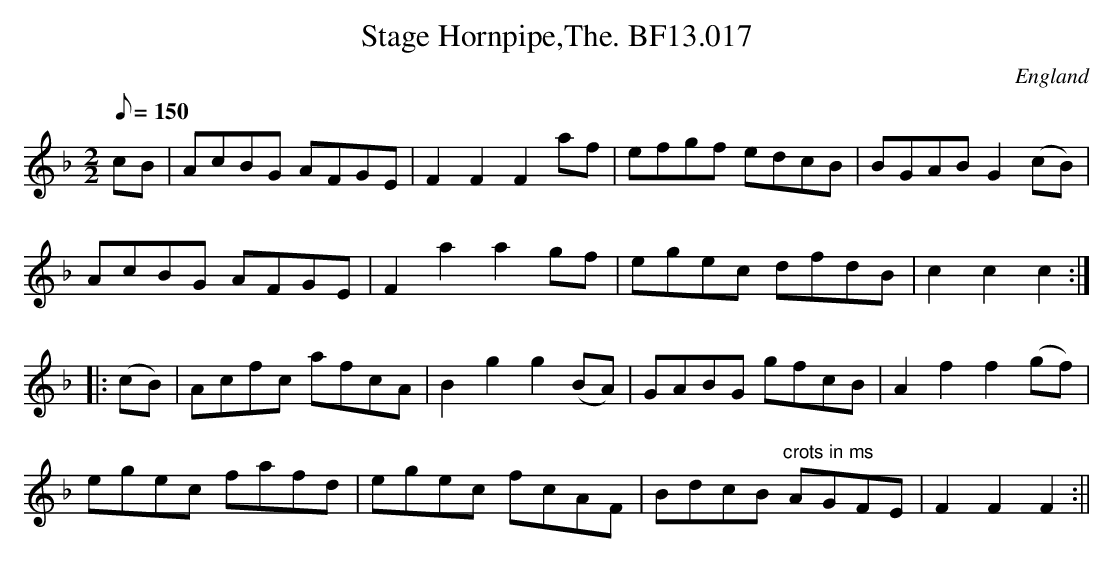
X:1
T:Stage Hornpipe,The. BF13.017
M:2/2
L:1/8
Q:150
O:England
K:F major
cB|AcBG AFGE|F2F2F2af|efgf edcB|BGABG2(cB)|!
AcBG AFGE|F2a2a2 gf|egec dfdB |c2c2c2:|!
|:(cB)|Acfc afcA|B2g2g2(BA)|GABG gfcB|A2f2f2(gf)|!
egec fafd|egec fcAF|BdcB "crots in ms"AGFE|F2F2F2:||
